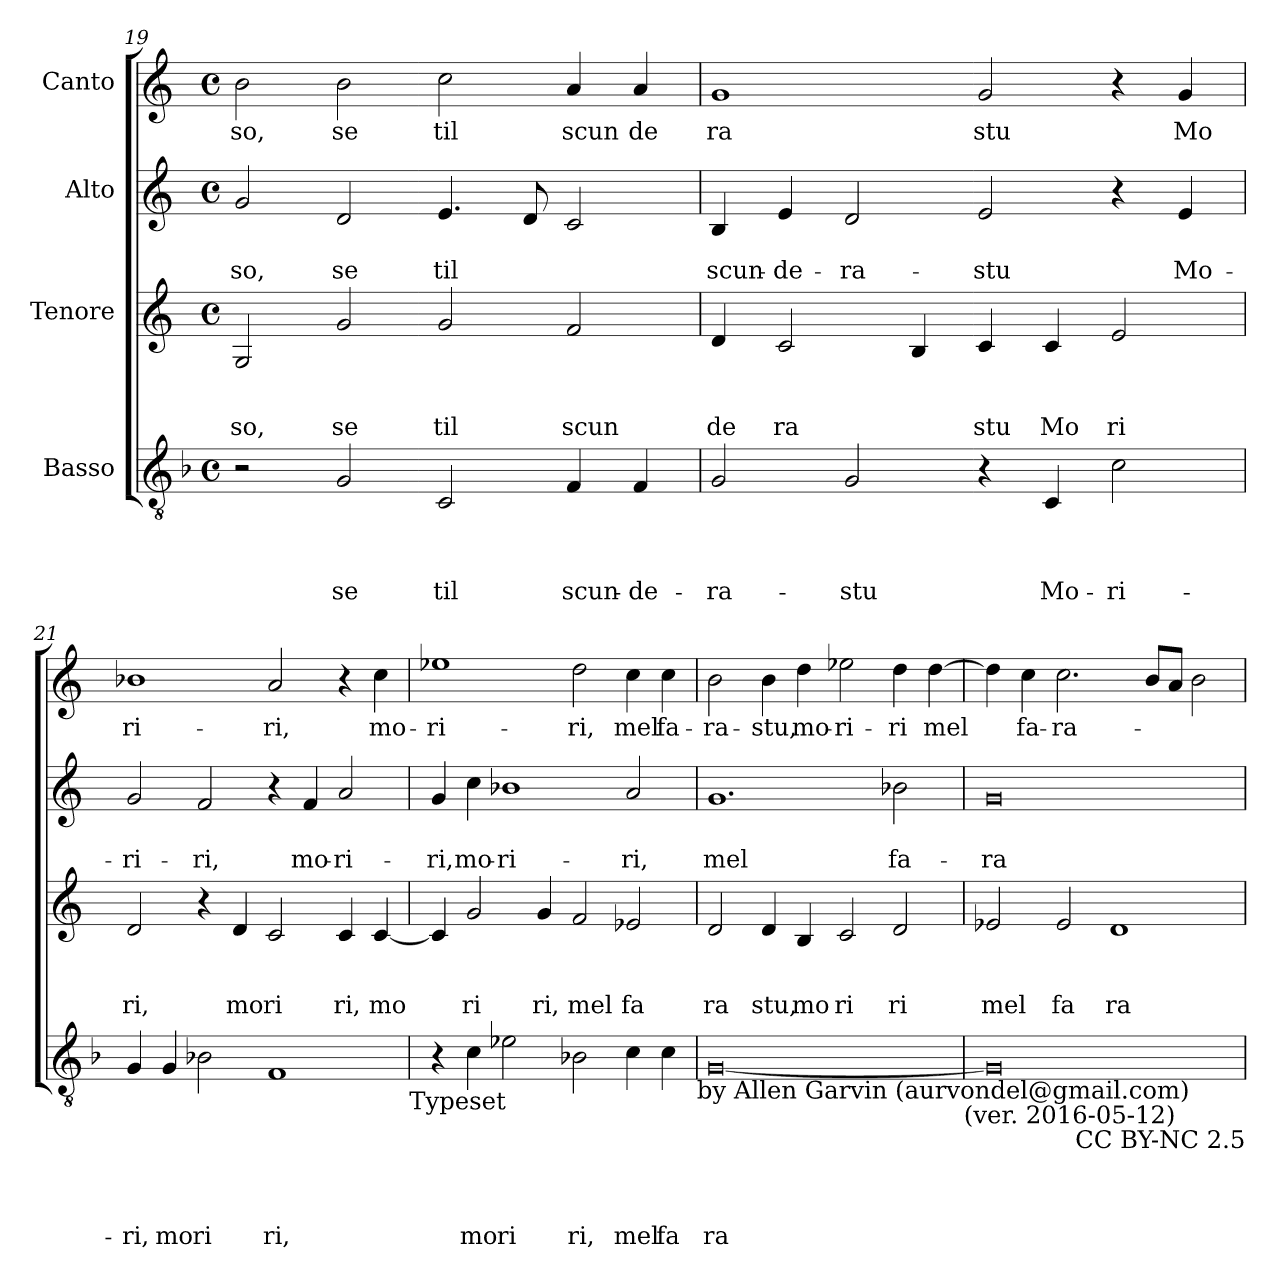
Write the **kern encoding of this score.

**kern	**text	**text	**text	**text	**kern	**text	**text	**text	**kern	**text	**text	**kern	**text
*part4	*part4	*part4	*part4	*part4	*part3	*part3	*part3	*part3	*part2	*part2	*part2	*part1	*part1
*staff4	*staff4	*staff4	*staff4	*staff4	*staff3	*staff3	*staff3	*staff3	*staff2	*staff2	*staff2	*staff1	*staff1
*I"Basso	*	*	*	*	*I"Tenore	*	*	*	*I"Alto	*	*	*I"Canto	*
*clefGv2	*	*	*	*	*clefG2	*	*	*	*clefG2	*	*	*clefG2	*
*	*	*	*	*	*ITrd-3c-5	*	*	*	*ITrd-3c-5	*	*	*ITrd-3c-5	*
*k[b-]	*	*	*	*	*k[b-]	*	*	*	*k[b-]	*	*	*k[b-]	*
*F:	*	*	*	*	*F:	*	*	*	*F:	*	*	*F:	*
*M4/4	*	*	*	*	*M4/4	*	*	*	*M4/4	*	*	*M4/4	*
*met(c)	*	*	*	*	*met(c)	*	*	*	*met(c)	*	*	*met(c)	*
=19	=19	=19	=19	=19	=19	=19	=19	=19	=19	=19	=19	=19	=19
!	!	!	!	!	!	!	!	!LO:LY:b	!	!	!LO:LY:b	!	!LO:LY:b
2r	.	.	.	.	2c/	.	.	so,	2cc/	.	-so,	2ee\	so,
!	!	!	!	!LO:LY:b	!	!	!	!LO:LY:b	!	!	!LO:LY:b	!	!LO:LY:b
2G/	.	.	.	se	2cc/	.	.	se	2g/	.	se	2ee\	se
!	!	!	!	!LO:LY:b	!	!	!	!LO:LY:b	!	!	!LO:LY:b	!	!LO:LY:b
2C/	.	.	.	til	2cc/	.	.	til	4.a/	.	til	2ff\	til
.	.	.	.	.	.	.	.	.	8g/	.	.	.	.
!	!	!	!	!LO:LY:b	!	!	!	!LO:LY:b	!	!	!	!	!LO:LY:b
4F/	.	.	.	scun-	2b-/	.	.	scun	2f/	.	.	4dd/	scun
!	!	!	!	!LO:LY:b	!	!	!	!	!	!	!	!	!LO:LY:b
4F/	.	.	.	-de-	.	.	.	.	.	.	.	4dd/	de
=20	=20	=20	=20	=20	=20	=20	=20	=20	=20	=20	=20	=20	=20
!	!	!	!	!LO:LY:b	!	!	!	!LO:LY:b	!	!	!LO:LY:b	!	!LO:LY:b
2G/	.	.	.	-ra-	4g/	.	.	de	4e/	.	scun-	1cc	ra
!	!	!	!	!	!	!	!	!LO:LY:b	!	!	!LO:LY:b	!	!
.	.	.	.	.	2f/	.	.	ra	4a/	.	-de-	.	.
!	!	!	!	!LO:LY:b	!	!	!	!	!	!	!LO:LY:b	!	!
2G/	.	.	.	-stu	.	.	.	.	2g/	.	-ra-	.	.
.	.	.	.	.	4e/	.	.	.	.	.	.	.	.
!	!	!	!	!	!	!	!	!LO:LY:b	!	!	!LO:LY:b	!	!LO:LY:b
4r	.	.	.	.	4f/	.	.	stu	2a/	.	-stu	2cc/	stu
!	!	!	!	!LO:LY:b	!	!	!	!LO:LY:b	!	!	!	!	!
4C/	.	.	.	Mo-	4f/	.	.	Mo	.	.	.	.	.
!	!	!	!	!LO:LY:b	!	!	!	!LO:LY:b	!	!	!	!	!
2c\	.	.	.	-ri-	2a/	.	.	ri	4r	.	.	4r	.
!	!	!	!	!	!	!	!	!	!	!	!LO:LY:b	!	!LO:LY:b
.	.	.	.	.	.	.	.	.	4a/	.	Mo-	4cc/	Mo
!!LO:LB:g=z
=21	=21	=21	=21	=21	=21	=21	=21	=21	=21	=21	=21	=21	=21
!	!	!	!	!LO:LY:b	!	!	!	!LO:LY:b	!	!	!LO:LY:b	!	!LO:LY:b
4G/	.	.	.	-ri,	2g/	.	.	ri,	2cc/	.	-ri-	1ee-X	ri-
!	!	!	!	!LO:LY:b	!	!	!	!	!	!	!	!	!
4G/	.	.	.	mo	.	.	.	.	.	.	.	.	.
!	!	!	!	!LO:LY:b	!	!	!	!	!	!	!LO:LY:b	!	!
2B-X\	.	.	.	ri	4r	.	.	.	2b-/	.	-ri,	.	.
!	!	!	!	!	!	!	!	!LO:LY:b	!	!	!	!	!
.	.	.	.	.	4g/	.	.	mo	.	.	.	.	.
!	!	!	!	!LO:LY:b	!	!	!	!LO:LY:b	!	!	!	!	!LO:LY:b
1F	.	.	.	ri,	2f/	.	.	ri	4r	.	.	2dd/	-ri,
!	!	!	!	!	!	!	!	!	!	!	!LO:LY:b	!	!
.	.	.	.	.	.	.	.	.	4b-/	.	mo-	.	.
!	!	!	!	!	!	!	!	!LO:LY:b	!	!	!LO:LY:b	!	!
.	.	.	.	.	4f/	.	.	ri,	2dd/	.	-ri-	4r	.
!	!	!	!	!	!	!	!	!LO:LY:b	!	!	!	!	!LO:LY:b
.	.	.	.	.	[<4f/	.	.	mo	.	.	.	4ff\	mo-
!LO:TX:b:t=Typeset	!	!	!	!	!	!	!	!	!	!	!	!	!
=22	=22	=22	=22	=22	=22	=22	=22	=22	=22	=22	=22	=22	=22
!	!	!	!	!	!	!	!	!	!	!	!LO:LY:b	!	!LO:LY:b
4r	.	.	.	.	4f/]	.	.	.	4cc/	.	-ri,	1aa-X	-ri-
!	!	!	!	!LO:LY:b	!	!	!	!LO:LY:b	!	!	!LO:LY:b	!	!
4c\	.	.	.	mo	2cc/	.	.	ri	4ff\	.	mo-	.	.
!	!	!	!	!LO:LY:b	!	!	!	!	!	!	!LO:LY:b	!	!
2e-X\	.	.	.	ri	.	.	.	.	1ee-X	.	-ri-	.	.
!	!	!	!	!	!	!	!	!LO:LY:b	!	!	!	!	!
.	.	.	.	.	4cc/	.	.	ri,	.	.	.	.	.
!	!	!	!	!LO:LY:b	!	!	!	!LO:LY:b	!	!	!	!	!LO:LY:b
2B-X\	.	.	.	ri,	2b-/	.	.	mel	.	.	.	2gg\	-ri,
!	!	!	!	!LO:LY:b	!	!	!	!LO:LY:b	!	!	!LO:LY:b	!	!LO:LY:b
4c\	.	.	.	mel	2a-X/	.	.	fa	2dd/	.	-ri,	4ff\	mel
!	!	!	!	!LO:LY:b	!	!	!	!	!	!	!	!	!LO:LY:b
4c\	.	.	.	fa	.	.	.	.	.	.	.	4ff\	fa-
!LO:TX:b:t=by Allen Garvin (aurvondel@gmail.com)	!	!	!	!	!	!	!	!	!	!	!	!	!
=23	=23	=23	=23	=23	=23	=23	=23	=23	=23	=23	=23	=23	=23
!	!	!	!	!LO:LY:b	!	!	!	!LO:LY:b	!	!	!LO:LY:b	!	!LO:LY:b
[<0G	.	.	.	ra	2g/	.	.	ra	1.cc	.	mel	2ee\	-ra-
!	!	!	!	!	!	!	!	!LO:LY:b	!	!	!	!	!LO:LY:b
.	.	.	.	.	4g/	.	.	stu,	.	.	.	4ee\	-stu,
!	!	!	!	!	!	!	!	!LO:LY:b	!	!	!	!	!LO:LY:b
.	.	.	.	.	4e/	.	.	mo	.	.	.	4gg\	mo-
!	!	!	!	!	!	!	!	!LO:LY:b	!	!	!	!	!LO:LY:b
.	.	.	.	.	2f/	.	.	ri	.	.	.	2aa-X\	-ri-
!	!	!	!	!	!	!	!	!LO:LY:b	!	!	!LO:LY:b	!	!LO:LY:b
.	.	.	.	.	2g/	.	.	ri	2ee-X\	.	fa-	4gg\	-ri
!	!	!	!	!	!	!	!	!	!	!	!	!	!LO:LY:b
.	.	.	.	.	.	.	.	.	.	.	.	[>4gg\	mel
!LO:TX:b:t=(ver. 2016-05-12)	!	!	!	!	!	!	!	!	!	!	!	!	!
=24	=24	=24	=24	=24	=24	=24	=24	=24	=24	=24	=24	=24	=24
!	!	!	!	!	!	!	!	!LO:LY:b	!	!	!LO:LY:b	!	!
0G]	.	.	.	.	2a-X/	.	.	mel	0cc	.	-ra-	4gg\]	.
!	!	!	!	!	!	!	!	!	!	!	!	!	!LO:LY:b
.	.	.	.	.	.	.	.	.	.	.	.	4ff\	fa-
!	!	!	!	!	!	!	!	!LO:LY:b	!	!	!	!	!LO:LY:b
.	.	.	.	.	2a-/	.	.	fa	.	.	.	2.ff\	-ra-
!	!	!	!	!	!	!	!	!LO:LY:b	!	!	!	!	!
.	.	.	.	.	1g	.	.	ra	.	.	.	.	.
.	.	.	.	.	.	.	.	.	.	.	.	8ee/L	.
.	.	.	.	.	.	.	.	.	.	.	.	8dd/J	.
.	.	.	.	.	.	.	.	.	.	.	.	2ee\	.
!LO:TX:b:t=CC BY-NC 2.5	!	!	!	!	!	!	!	!	!	!	!	!	!
=	=	=	=	=	=	=	=	=	=	=	=	=	=
*-	*-	*-	*-	*-	*-	*-	*-	*-	*-	*-	*-	*-	*-
